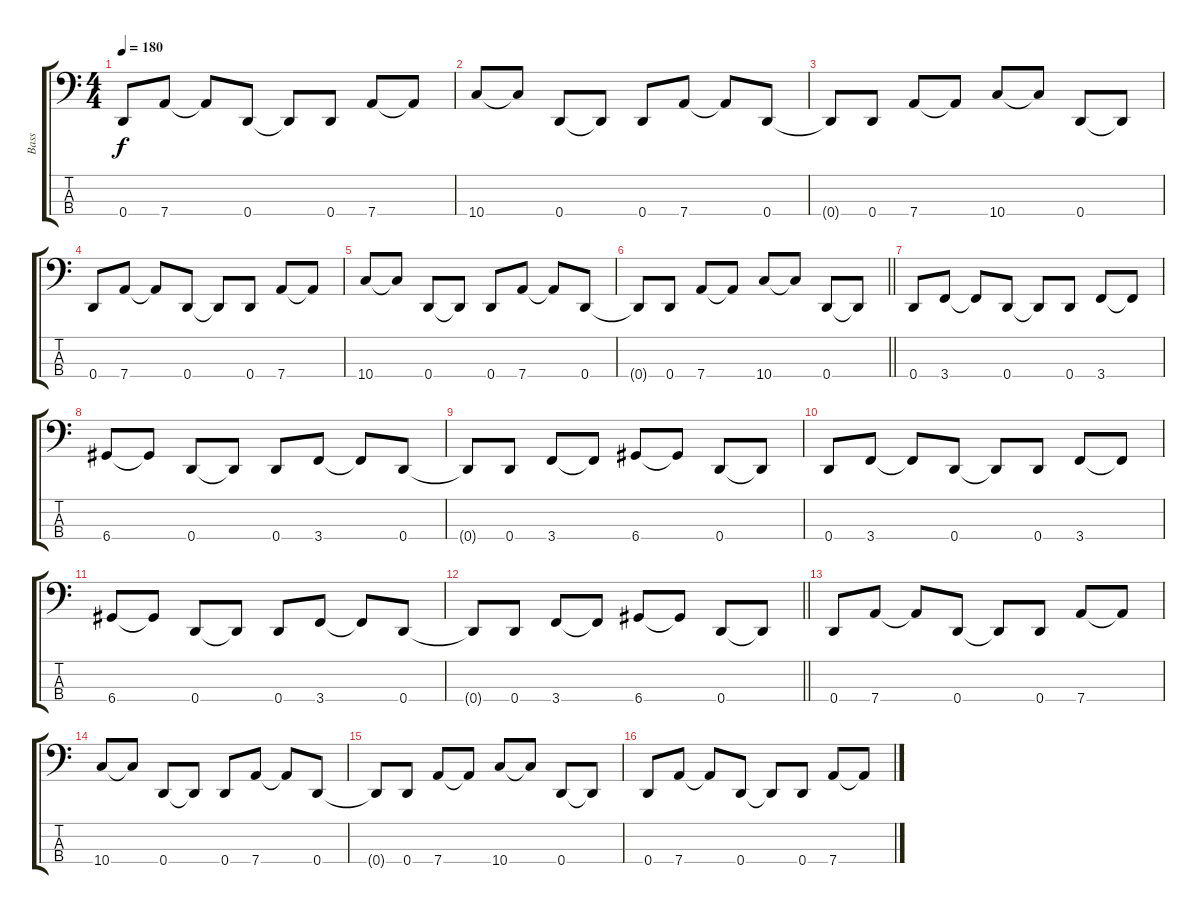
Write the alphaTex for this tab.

\track ("Bass" "Bass") {instrument electricbasspick}
\staff {score tabs}
\tuning (G2 D2 A1 D1) {hide}
\ts (4 4)
\section ("" "")
\tempo 180
\clef f4
\ks c
0.4.8{dy f} 7.4.8 7.4{t}.8 0.4.8 0.4{t}.8 0.4.8 7.4.8 7.4{t}.8 |
10.4.8 10.4{t}.8 0.4.8 0.4{t}.8 0.4.8 7.4.8 7.4{t}.8 0.4.8 |
0.4{t}.8 0.4.8 7.4.8 7.4{t}.8 10.4.8 10.4{t}.8 0.4.8 0.4{t}.8 |
0.4.8 7.4.8 7.4{t}.8 0.4.8 0.4{t}.8 0.4.8 7.4.8 7.4{t}.8 |
10.4.8 10.4{t}.8 0.4.8 0.4{t}.8 0.4.8 7.4.8 7.4{t}.8 0.4.8 |
\barLineRight lightlight
0.4{t}.8 0.4.8 7.4.8 7.4{t}.8 10.4.8 10.4{t}.8 0.4.8 0.4{t}.8 |
0.4.8 3.4.8 3.4{t}.8 0.4.8 0.4{t}.8 0.4.8 3.4.8 3.4{t}.8 |
6.4.8 6.4{t}.8 0.4.8 0.4{t}.8 0.4.8 3.4.8 3.4{t}.8 0.4.8 |
0.4{t}.8 0.4.8 3.4.8 3.4{t}.8 6.4.8 6.4{t}.8 0.4.8 0.4{t}.8 |
0.4.8 3.4.8 3.4{t}.8 0.4.8 0.4{t}.8 0.4.8 3.4.8 3.4{t}.8 |
6.4.8 6.4{t}.8 0.4.8 0.4{t}.8 0.4.8 3.4.8 3.4{t}.8 0.4.8 |
\barLineRight lightlight
0.4{t}.8 0.4.8 3.4.8 3.4{t}.8 6.4.8 6.4{t}.8 0.4.8 0.4{t}.8 |
0.4.8 7.4.8 7.4{t}.8 0.4.8 0.4{t}.8 0.4.8 7.4.8 7.4{t}.8 |
10.4.8 10.4{t}.8 0.4.8 0.4{t}.8 0.4.8 7.4.8 7.4{t}.8 0.4.8 |
0.4{t}.8 0.4.8 7.4.8 7.4{t}.8 10.4.8 10.4{t}.8 0.4.8 0.4{t}.8 |
0.4.8 7.4.8 7.4{t}.8 0.4.8 0.4{t}.8 0.4.8 7.4.8 7.4{t}.8
